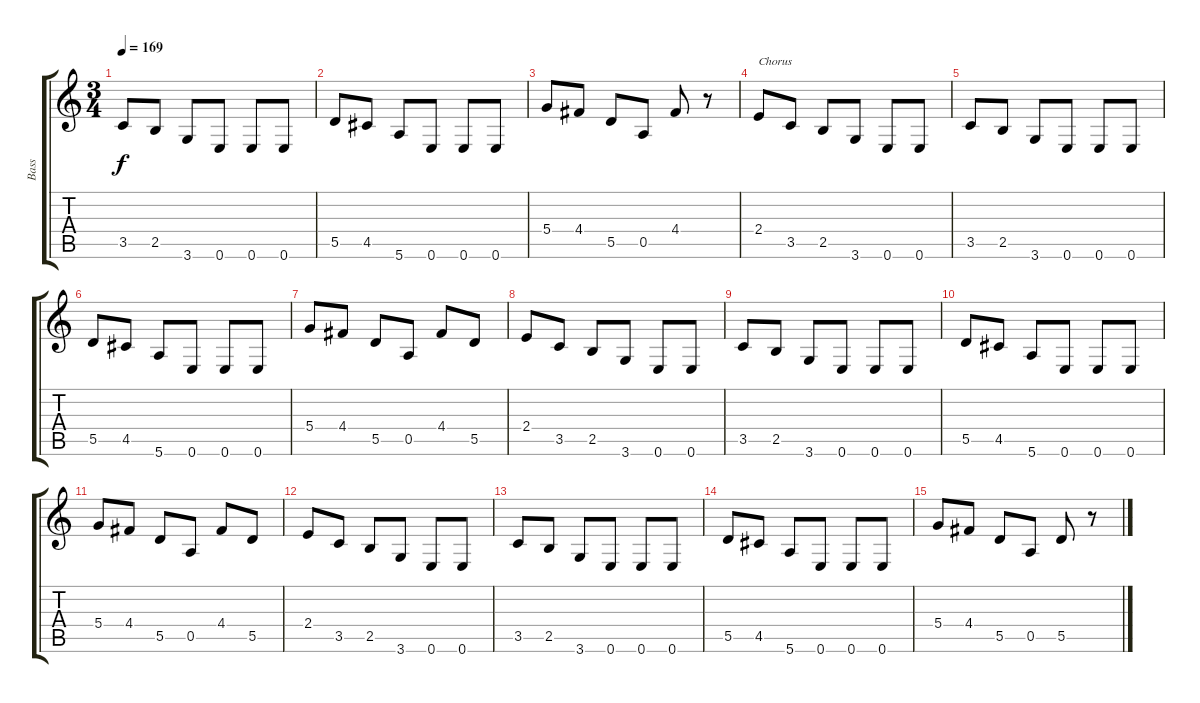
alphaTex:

\track ("Bass" "Bass") {instrument electricbasspick}
\staff {score tabs}
\tuning (E4 B3 G3 D3 A2 E2) {hide}
\ts (3 4)
\tempo 169
\clef g2
\ks c
3.5.8{dy f} 2.5.8 3.6.8 0.6.8 0.6.8 0.6.8 |
5.5.8 4.5.8 5.6.8 0.6.8 0.6.8 0.6.8 |
5.4.8 4.4.8 5.5.8 0.5.8 4.4.8 r.8 |
2.4.8{txt "Chorus"} 3.5.8 2.5.8 3.6.8 0.6.8 0.6.8 |
3.5.8 2.5.8 3.6.8 0.6.8 0.6.8 0.6.8 |
5.5.8 4.5.8 5.6.8 0.6.8 0.6.8 0.6.8 |
5.4.8 4.4.8 5.5.8 0.5.8 4.4.8 5.5.8 |
2.4.8 3.5.8 2.5.8 3.6.8 0.6.8 0.6.8 |
3.5.8 2.5.8 3.6.8 0.6.8 0.6.8 0.6.8 |
5.5.8 4.5.8 5.6.8 0.6.8 0.6.8 0.6.8 |
5.4.8 4.4.8 5.5.8 0.5.8 4.4.8 5.5.8 |
2.4.8 3.5.8 2.5.8 3.6.8 0.6.8 0.6.8 |
3.5.8 2.5.8 3.6.8 0.6.8 0.6.8 0.6.8 |
5.5.8 4.5.8 5.6.8 0.6.8 0.6.8 0.6.8 |
5.4.8 4.4.8 5.5.8 0.5.8 5.5.8 r.8
